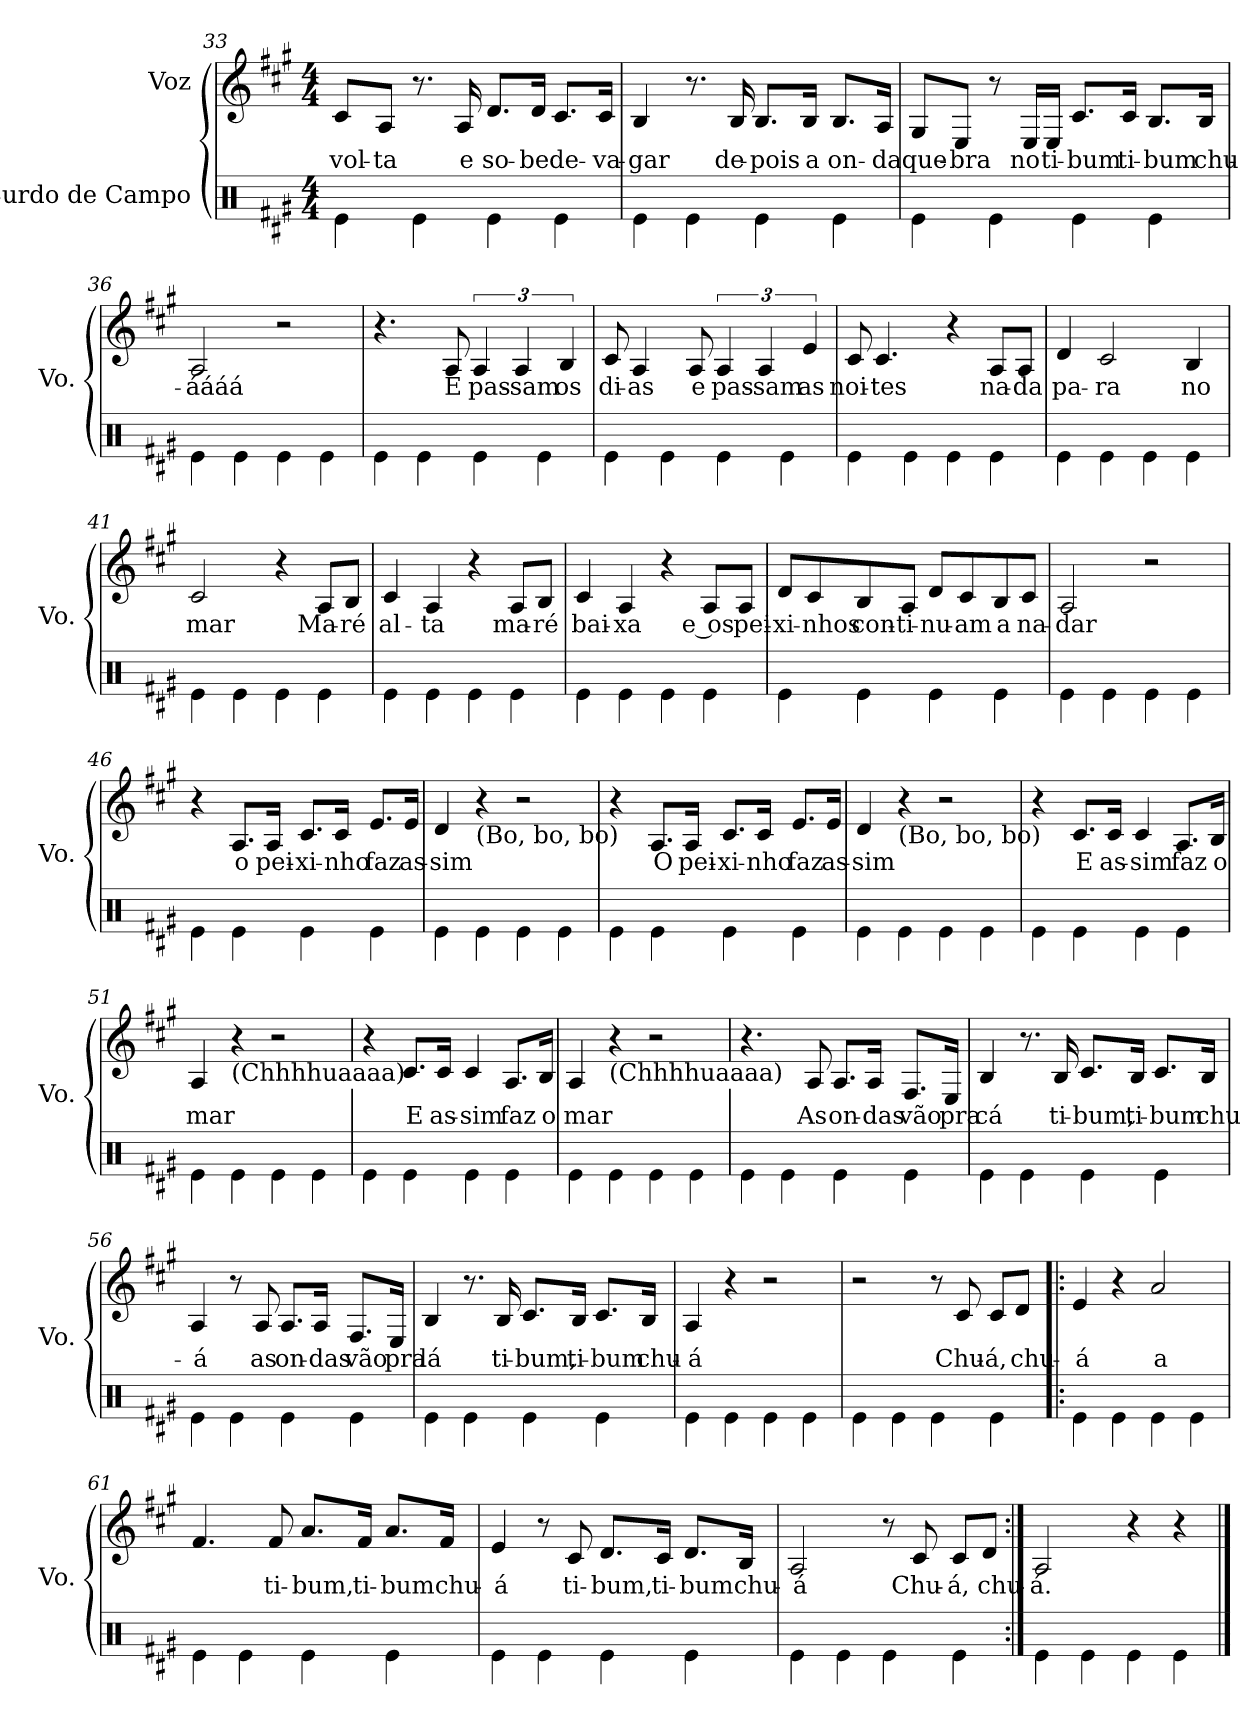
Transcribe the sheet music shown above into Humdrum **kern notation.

**kern	**kern	**text
*part2	*part1	*part1
*staff2	*staff1	*staff1
*I"Surdo de Campo	*I"Voz	*
*	*I'Vo.	*
*clefX	*clefG2	*
*k[f#c#g#]	*k[f#c#g#]	*
*M4/4	*M4/4	*
=33	=33	=33
!	!	!LO:LY:b
4Re\	8c#/L	vol-
!	!	!LO:LY:b
.	8A/J	-ta
4Re\	8.r	.
!	!	!LO:LY:b
.	16A/	e
!	!	!LO:LY:b
4Re\	8.d/L	so-
!	!	!LO:LY:b
.	16d/Jk	-be
!	!	!LO:LY:b
4Re\	8.c#/L	de-
!	!	!LO:LY:b
.	16c#/Jk	-va-
!!LO:LB:g=z
=34	=34	=34
!	!	!LO:LY:b
4Re\	4B/	-gar
4Re\	8.r	.
!	!	!LO:LY:b
.	16B/	de-
!	!	!LO:LY:b
4Re\	8.B/L	-pois
!	!	!LO:LY:b
.	16B/Jk	a
!	!	!LO:LY:b
4Re\	8.B/L	on-
!	!	!LO:LY:b
.	16A/Jk	-da
=35	=35	=35
!	!	!LO:LY:b
4Re\	8G#/L	que-
!	!	!LO:LY:b
.	8E/J	-bra
4Re\	8r	.
!	!	!LO:LY:b
.	16E/LL	no
!	!	!LO:LY:b
.	16E/JJ	ti-
!	!	!LO:LY:b
4Re\	8.c#/L	-bum
!	!	!LO:LY:b
.	16c#/Jk	ti-
!	!	!LO:LY:b
4Re\	8.B/L	-bum
!	!	!LO:LY:b
.	16B/Jk	chu-
=36	=36	=36
!	!	!LO:LY:b
4Re\	2A/	-áááá
4Re\	.	.
4Re\	2r	.
4Re\	.	.
=37	=37	=37
4Re\	4.r	.
4Re\	.	.
!	!	!LO:LY:b
.	8A/	E
!	!	!LO:LY:b
4Re\	6A/	pas-
!	!	!LO:LY:b
.	6A/	-sam
4Re\	.	.
!	!	!LO:LY:b
.	6B/	os
!!LO:LB:g=z
=38	=38	=38
!	!	!LO:LY:b
4Re\	8c#/	di-
!	!	!LO:LY:b
.	4A/	-as
4Re\	.	.
!	!	!LO:LY:b
.	8A/	e
!	!	!LO:LY:b
4Re\	6A/	pas-
!	!	!LO:LY:b
.	6A/	-sam
4Re\	.	.
!	!	!LO:LY:b
.	6e/	as
=39	=39	=39
!	!	!LO:LY:b
4Re\	8c#/	noi-
!	!	!LO:LY:b
.	4.c#/	-tes
4Re\	.	.
4Re\	4r	.
!	!	!LO:LY:b
4Re\	8A/L	na-
!	!	!LO:LY:b
.	8A/J	-da
=40	=40	=40
!	!	!LO:LY:b
4Re\	4d/	pa-
!	!	!LO:LY:b
4Re\	2c#/	-ra
4Re\	.	.
!	!	!LO:LY:b
4Re\	4B/	no
=41	=41	=41
!	!	!LO:LY:b
4Re\	2c#/	mar
4Re\	.	.
4Re\	4r	.
!	!	!LO:LY:b
4Re\	8A/L	Ma-
!	!	!LO:LY:b
.	8B/J	-ré
=42	=42	=42
!	!	!LO:LY:b
4Re\	4c#/	al-
!	!	!LO:LY:b
4Re\	4A/	-ta
4Re\	4r	.
!	!	!LO:LY:b
4Re\	8A/L	ma-
!	!	!LO:LY:b
.	8B/J	-ré
!!LO:PB:g=z
=43	=43	=43
!	!	!LO:LY:b
4Re\	4c#/	bai-
!	!	!LO:LY:b
4Re\	4A/	-xa
4Re\	4r	.
!	!	!LO:LY:b
4Re\	8A/L	e os
!	!	!LO:LY:b
.	8A/J	pei-
=44	=44	=44
!	!	!LO:LY:b
4Re\	8d/L	-xi-
!	!	!LO:LY:b
.	8c#/	-nhos
!	!	!LO:LY:b
4Re\	8B/	con-
!	!	!LO:LY:b
.	8A/J	-ti-
!	!	!LO:LY:b
4Re\	8d/L	-nu-
!	!	!LO:LY:b
.	8c#/	-am
!	!	!LO:LY:b
4Re\	8B/	a
!	!	!LO:LY:b
.	8c#/J	na-
=45	=45	=45
!	!	!LO:LY:b
4Re\	2A/	-dar
4Re\	.	.
4Re\	2r	.
4Re\	.	.
=46	=46	=46
4Re\	4r	.
!	!	!LO:LY:b
4Re\	8.A/L	o
!	!	!LO:LY:b
.	16A/Jk	pei-
!	!	!LO:LY:b
4Re\	8.c#/L	-xi-
!	!	!LO:LY:b
.	16c#/Jk	-nho
!	!	!LO:LY:b
4Re\	8.e/L	faz
!	!	!LO:LY:b
.	16e/Jk	as-
!!LO:LB:g=z
=47	=47	=47
!	!	!LO:LY:b
4Re\	4d/	-sim
!	!LO:TX:b:t=(Bo, bo, bo)	!
4Re\	4r	.
4Re\	2r	.
4Re\	.	.
=48	=48	=48
4Re\	4r	.
!	!	!LO:LY:b
4Re\	8.A/L	O
!	!	!LO:LY:b
.	16A/Jk	pei-
!	!	!LO:LY:b
4Re\	8.c#/L	-xi-
!	!	!LO:LY:b
.	16c#/Jk	-nho
!	!	!LO:LY:b
4Re\	8.e/L	faz
!	!	!LO:LY:b
.	16e/Jk	as-
=49	=49	=49
!	!	!LO:LY:b
4Re\	4d/	-sim
!	!LO:TX:b:t=(Bo, bo, bo)	!
4Re\	4r	.
4Re\	2r	.
4Re\	.	.
=50	=50	=50
4Re\	4r	.
!	!	!LO:LY:b
4Re\	8.c#/L	E
!	!	!LO:LY:b
.	16c#/Jk	as-
!	!	!LO:LY:b
4Re\	4c#/	-sim
!	!	!LO:LY:b
4Re\	8.A/L	faz
!	!	!LO:LY:b
.	16B/Jk	o
=51	=51	=51
!	!	!LO:LY:b
4Re\	4A/	mar
!	!LO:TX:b:t=(Chhhhuaaaa)	!
4Re\	4r	.
4Re\	2r	.
4Re\	.	.
!!LO:LB:g=z
=52	=52	=52
4Re\	4r	.
!	!	!LO:LY:b
4Re\	8.c#/L	E
!	!	!LO:LY:b
.	16c#/Jk	as-
!	!	!LO:LY:b
4Re\	4c#/	-sim
!	!	!LO:LY:b
4Re\	8.A/L	faz
!	!	!LO:LY:b
.	16B/Jk	o
=53	=53	=53
!	!	!LO:LY:b
4Re\	4A/	mar
!	!LO:TX:b:t=(Chhhhuaaaa)	!
4Re\	4r	.
4Re\	2r	.
4Re\	.	.
=54	=54	=54
4Re\	4.r	.
4Re\	.	.
!	!	!LO:LY:b
.	8A/	As
!	!	!LO:LY:b
4Re\	8.A/L	on-
!	!	!LO:LY:b
.	16A/Jk	-das
!	!	!LO:LY:b
4Re\	8.F#/L	vão
!	!	!LO:LY:b
.	16E/Jk	pra
=55	=55	=55
!	!	!LO:LY:b
4Re\	4B/	cá
4Re\	8.r	.
!	!	!LO:LY:b
.	16B/	ti-
!	!	!LO:LY:b
4Re\	8.c#/L	-bum,
!	!	!LO:LY:b
.	16B/Jk	ti-
!	!	!LO:LY:b
4Re\	8.c#/L	-bum
!	!	!LO:LY:b
.	16B/Jk	chu-
!!LO:LB:g=z
=56	=56	=56
!	!	!LO:LY:b
4Re\	4A/	-á
4Re\	8r	.
!	!	!LO:LY:b
.	8A/	as
!	!	!LO:LY:b
4Re\	8.A/L	on-
!	!	!LO:LY:b
.	16A/Jk	-das
!	!	!LO:LY:b
4Re\	8.F#/L	vão
!	!	!LO:LY:b
.	16E/Jk	pra
=57	=57	=57
!	!	!LO:LY:b
4Re\	4B/	lá
4Re\	8.r	.
!	!	!LO:LY:b
.	16B/	ti-
!	!	!LO:LY:b
4Re\	8.c#/L	-bum,
!	!	!LO:LY:b
.	16B/Jk	ti-
!	!	!LO:LY:b
4Re\	8.c#/L	-bum
!	!	!LO:LY:b
.	16B/Jk	chu-
=58	=58	=58
!	!	!LO:LY:b
4Re\	4A/	-á
4Re\	4r	.
4Re\	2r	.
4Re\	.	.
=59	=59	=59
4Re\	2r	.
4Re\	.	.
4Re\	8r	.
!	!	!LO:LY:b
.	8c#/	Chu-
!	!	!LO:LY:b
4Re\	8c#/L	-á,
!	!	!LO:LY:b
.	8d/J	chu-
=60!|:	=60!|:	=60!|:
!	!	!LO:LY:b
4Re\	4e/	-á
4Re\	4r	.
!	!	!LO:LY:b
4Re\	2a/	a
4Re\	.	.
!!LO:LB:g=z
=61	=61	=61
4Re\	4.f#/	.
4Re\	.	.
!	!	!LO:LY:b
.	8f#/	ti-
!	!	!LO:LY:b
4Re\	8.a/L	-bum,
!	!	!LO:LY:b
.	16f#/Jk	ti-
!	!	!LO:LY:b
4Re\	8.a/L	-bum
!	!	!LO:LY:b
.	16f#/Jk	chu-
=62	=62	=62
!	!	!LO:LY:b
4Re\	4e/	-á
4Re\	8r	.
!	!	!LO:LY:b
.	8c#/	ti-
!	!	!LO:LY:b
4Re\	8.d/L	-bum,
!	!	!LO:LY:b
.	16c#/Jk	ti-
!	!	!LO:LY:b
4Re\	8.d/L	-bum
!	!	!LO:LY:b
.	16B/Jk	chu-
=63	=63	=63
!	!	!LO:LY:b
4Re\	2A/	-á
4Re\	.	.
4Re\	8r	.
!	!	!LO:LY:b
.	8c#/	Chu-
!	!	!LO:LY:b
4Re\	8c#/L	-á,
!	!	!LO:LY:b
.	8d/J	chu-
=64:|!	=64:|!	=64:|!
!	!	!LO:LY:b
4Re\	2A/	-á.
4Re\	.	.
4Re\	4r	.
4Re\	4r	.
==	==	==
*-	*-	*-
